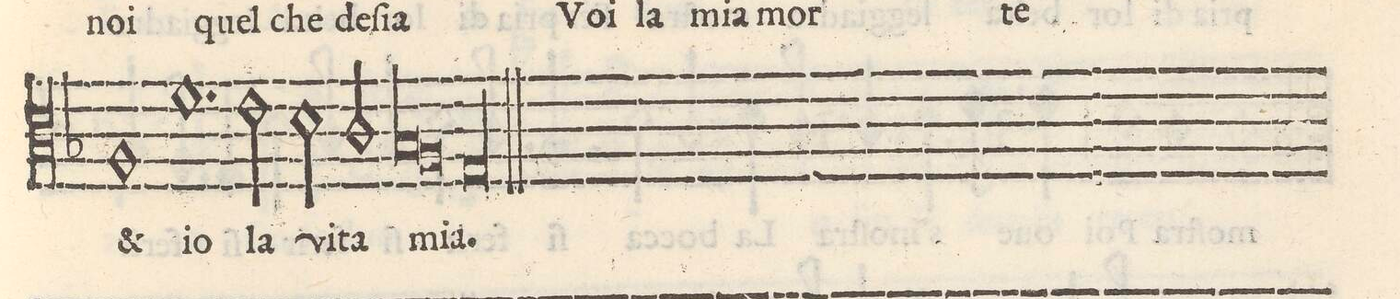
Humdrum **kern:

**kern	**text
*I"TENORE	*
*clefC3	*
*k[b-]	*
*M2/1	*
1A	(et)
=26-	=26-
1.f	io
2e\	la
=27-	=27-
2d\	vi-
2c/	-ta
*col	*
1B-	mi-
=28-	=28-
1A	.
*Xcol	*
0.G	-a.
=29-	=29-
=-	=-
*-	*-
